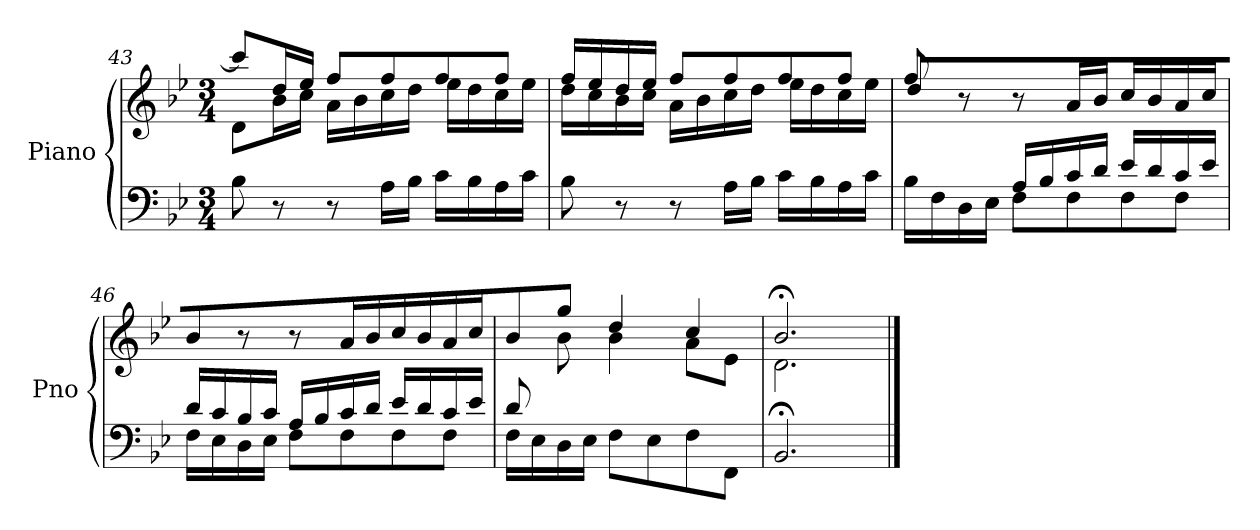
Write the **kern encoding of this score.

**kern	**kern
*part1	*part1
*staff2	*staff1
*I"Piano	*
*I'Pno	*
*clefF4	*clefG2
*k[b-e-]	*k[b-e-]
*M3/4	*M3/4
=43	=43
*	*^
8B-\	8ccc/L]	8d\L
8r	16dd/L	16b-\L
.	16ee-/JJ	16cc\JJ
8r	8ff/L	16a\LL
.	.	16b-\
16A\LL	8ff/	16cc\
16B-\JJ	.	16dd\JJ
16c\LL	8ff/	16ee-\LL
16B-\	.	16dd\
16A\	8ff/J	16cc\
16c\JJ	.	16ee-\JJ
=44	=44	=44
8B-\	16ff/LL	16dd\LL
.	16ee-/	16cc\
8r	16dd/	16b-\
.	16ee-/JJ	16cc\JJ
8r	8ff/L	16a\LL
.	.	16b-\
16A\LL	8ff/	16cc\
16B-\JJ	.	16dd\JJ
16c\LL	8ff/	16ee-\LL
16B-\	.	16dd\
16A\	8ff/J	16cc\
16c\JJ	.	16ee-\JJ
!!LO:PB:g=z	!!
=45	=45	=45
*^	*	*
*	*^	*	*
8ryy	16B-\LL	4ryy	8ff/	8dd\L
.	16F\	.	.	.
16F/L	16D\	.	8r	2ryy
16G/JJ	16E-\JJ	.	.	.
2ryy	16A/LL	8F\L	8r	.
.	16B-/	.	.	.
.	16c/	8F\	16a/LL	.
.	16d/JJ	.	16b-/JJ	.
.	16e-/LL	8F\	16cc/LL	.
.	16d/	.	16b-/	.
.	16c/	8F\J	16a/	8ryy
.	16e-/JJ	.	16cc/JJ	.
*	*v	*v	*	*
*	*	*v	*v
=46	=46	=46
16d/LL	16F\LL	8b-/
16c/	16E-\	.
16B-/	16D\	8r
16c/JJ	16E-\JJ	.
16A/LL	8F\L	8r
16B-/	.	.
16c/	8F\	16a/LL
16d/JJ	.	16b-/JJ
16e-/LL	8F\	16cc/LL
16d/	.	16b-/
16c/	8F\J	16a/
16e-/JJ	.	16cc/JJ
=47	=47	=47
*	*	*^
8d/L	16F\LL	8b-/L	8ryy
.	16E-\	.	.
2ryy	16D\	8gg/J	8b-\J
.	16E-\JJ	.	.
.	8F\L	4dd/	4b-\
.	8E-\	.	.
.	8F\	4cc/	8a\L
8ryy	8FF\J	.	8e-\J
*v	*v	*	*
=48	=48	=48
2.BB-;/	2.b-;</	2.d\
*	*v	*v
==	==
*-	*-
